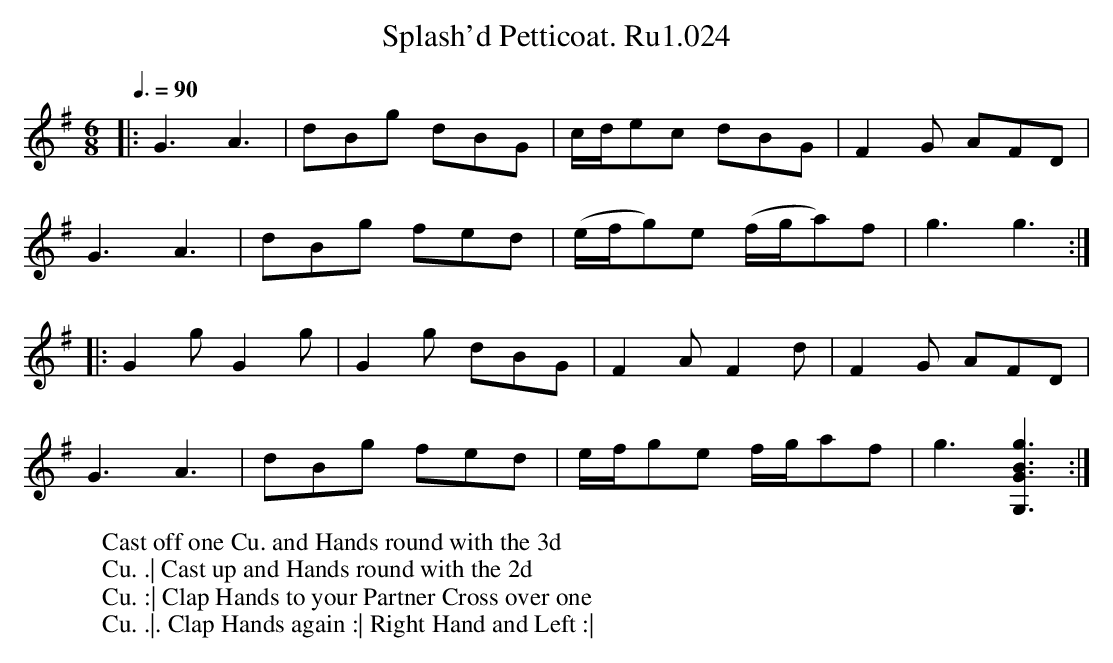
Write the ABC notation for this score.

X:1
T:Splash'd Petticoat. Ru1.024
M:6/8
L:1/8
W:Cast off one Cu. and Hands round with the 3d
W:Cu. .| Cast up and Hands round with the 2d
W:Cu. :| Clap Hands to your Partner Cross over one
W:Cu. .|. Clap Hands again :| Right Hand and Left :|
Q:3/8=90
K:G
|:G3 A3 | dBg dBG | c/d/ec dBG | F2G AFD |
G3 A3 | dBg fed | (e/f/g)e (f/g/a)f | g3 g3 :|
|: G2g G2g | G2g dBG | F2A F2d | F2G AFD |
G3 A3 | dBg fed | e/f/ge f/g/af | g3 [G,3G3B3g3] :|
